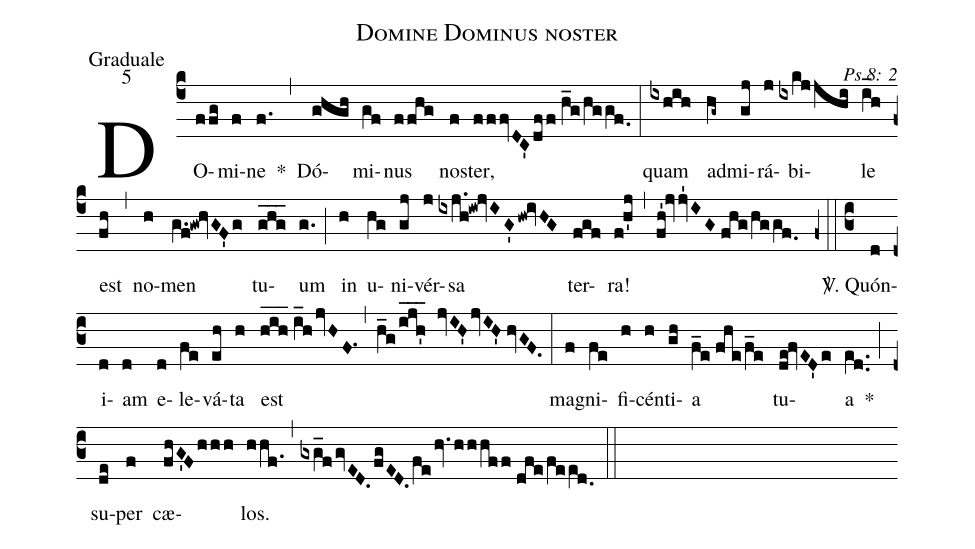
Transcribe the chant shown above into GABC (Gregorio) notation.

name: Domine Dominus noster;
office-part: Graduale;
mode: 5;
commentary: Ps 8: 2;
%%
(c4) DO(ffg)mi(f)ne(f.) *(,)
Dó(ghgh)mi(gf)nus(ffhg) nos(f)ter,(fffvDC'dff//h_g/hggf.0) (:)
quam(ixhih) ad(hg~)mi(gj)rá(j)bi(ixkjjhi)le(i_h) est(fh) (,) no(h)men(g.f!gw!hvGF'g) tu(ghg___)um(g.) (;) in(h) u(hg)ni(gj)vér(j)sa(ixj.h!iw!jvIG'hw!ivHG) ter(fgf)ra!(f!h'j) (,) (fh'!jvjv'1IG//fhg/hggf.0) (z0::c3)
<sp>V/</sp>. Quón(d)i(d)am(d) e(d)le(fe)vá(eh)ta(h) est(h_i_h_2//i_hjvHF.1) (,) (h_g/ijh'___ jvIH'jvIH'//hvGF.) (:)
ma(f)gni(fe)fi(h)cén(h)ti(gh)a(f_e//fhe/f_e) tu(de!fvED'e)a(e[ll:1]d..) *(;)
su(de)per(f) cæ(fhG'Fhhh)los.(hhf.) (,) (gxg_fgvED.fgED.fehv.hhhff//dfe/fee[ll:1]d.0) (::)
